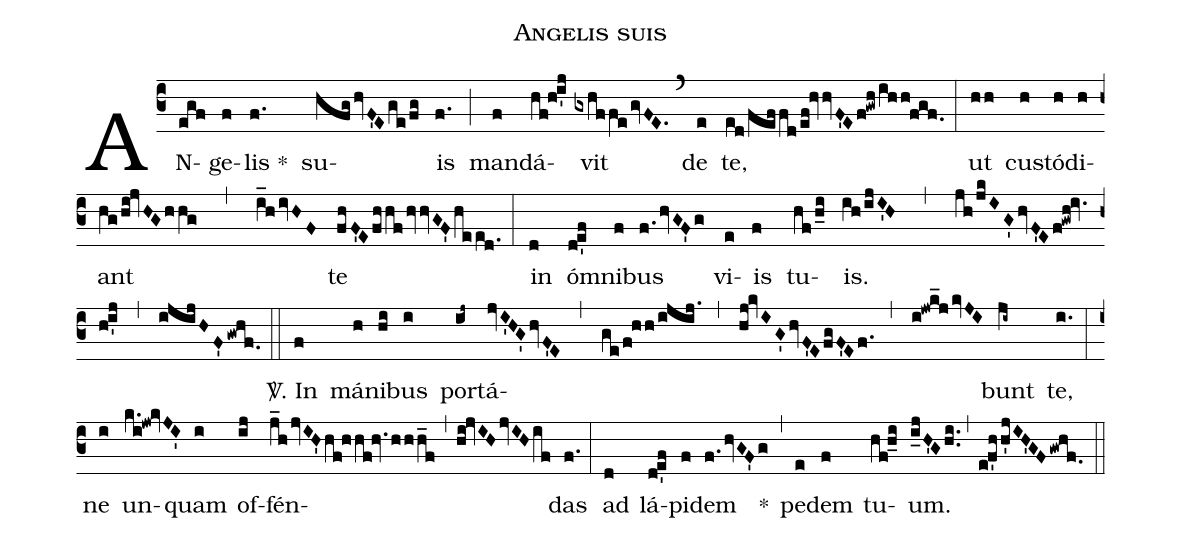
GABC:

name:Angelis suis;
%%
(c3) AN(egf)ge(f)lis *(f.) su(hfg!/hvF'Ege!/fg)is(f.) (;) man(f)dá(hf!h!i'j)vit(gxhf!/fegvFE.) (`) de(e) te,(ed!/feffd/ef!hvvF'Ef!gwh!/ihh!fgf.) (:) ut(hh) cu(h)stó(h)di(h)ant(hg!/hi!jvHGhhg,i_hivHF) te(fh!/F'EfhhfhvvGF'heed.) (:) in(d) ó(d!e'f)mni(f)bus(f.hvGF'g) vi(e)is(f) tu(hf!/h_i)is.(ih!/ijI'H,jh!/jkIG'hvF'Ef!gwh!iv.h!i'j,ijijHF'gwhf.) (::)
<sp>V/</sp>. In(f) má(h)ni(hi)bus(i) por(ij~)tá(jvI'HG'hvF'E,ge!/f!hh!/ijij.,hj!kvIG'hvF'EfgF'Ef.,i!jwk_jkvJI)bunt(ji~) te,(i.) (:) ne(i) un(k.i!jw!kvJI')quam(i) of(ij)fén(j_hjvIH'hf!hhf!hv.hhh_f,hi!jvIHjvIHif)das(f.) (:) ad(d) lá(d!e'f)pi(f)dem(f.hvGF'g) *(,) pe(e)dem(f) tu(hf!h_i)um.(i_jH'Ghi..,e!f'hh'jIH'GFgwhf.) (::)
